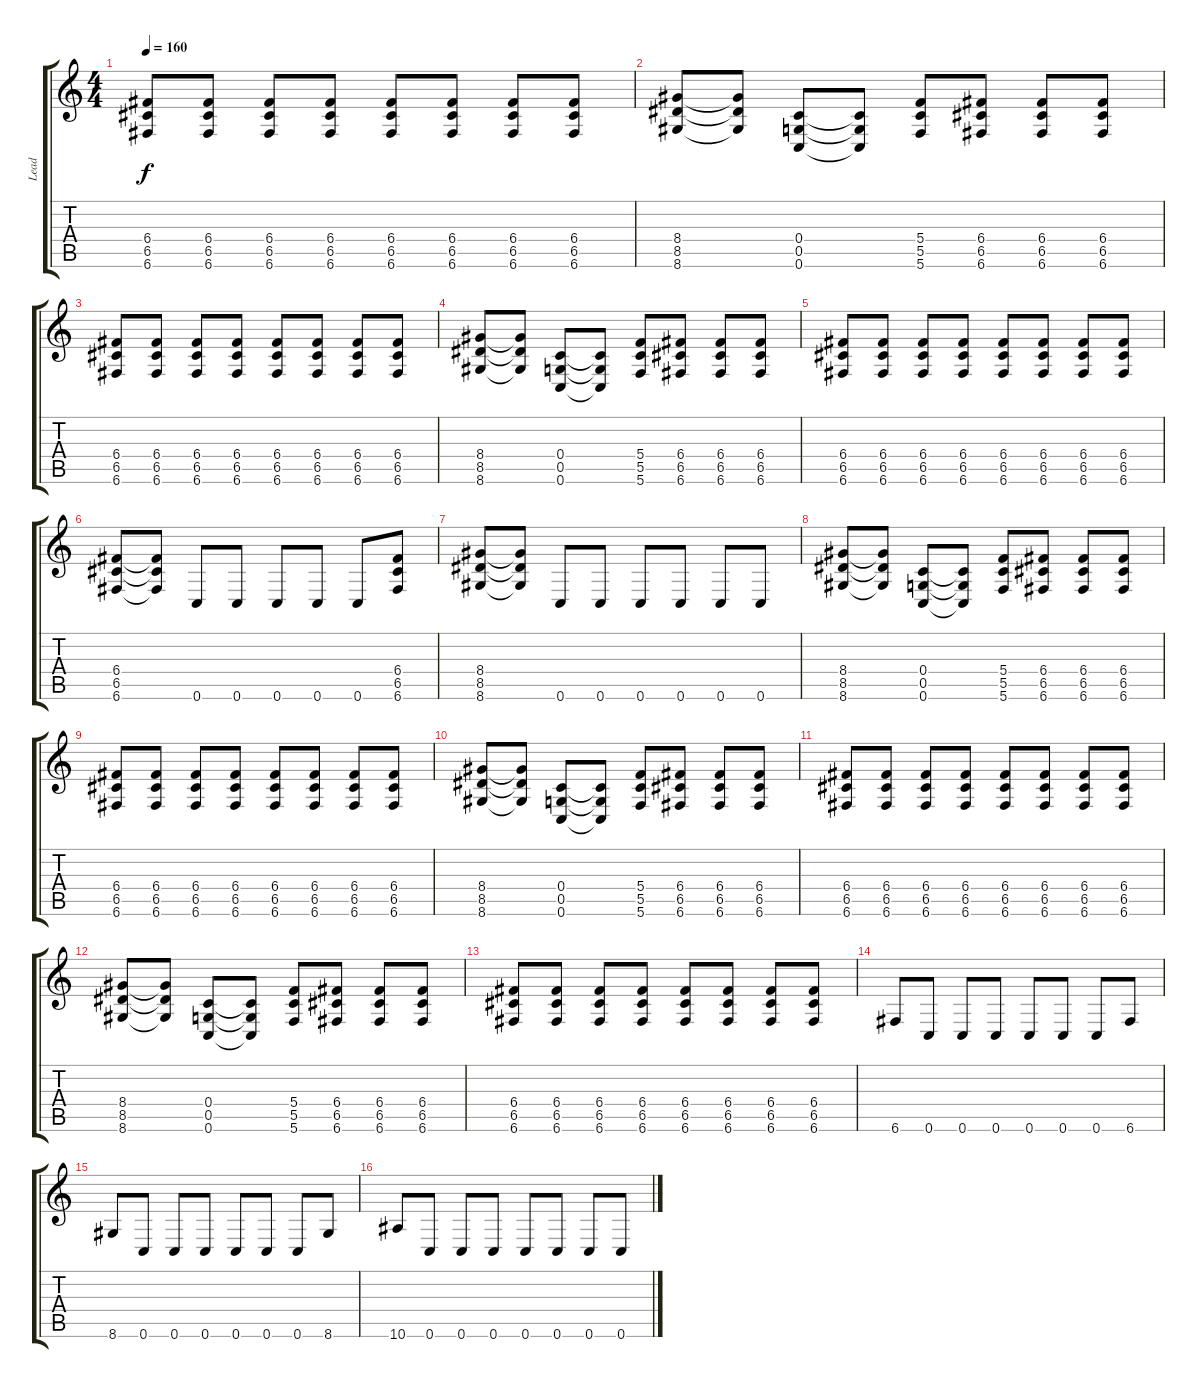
\track ("Lead" "Lead") {instrument distortionguitar}
\staff {score tabs}
\tuning (D4 A3 F3 C3 G2 C2) {hide}
\ts (4 4)
\tempo 160
\clef g2
\ks c
(6.4 6.5 6.6).8{dy f} (6.4 6.5 6.6).8 (6.4 6.5 6.6).8 (6.4 6.5 6.6).8 (6.4 6.5 6.6).8 (6.4 6.5 6.6).8 (6.4 6.5 6.6).8 (6.4 6.5 6.6).8 |
(8.4 8.5 8.6).8 (8.4{t} 8.5{t} 8.6{t}).8 (0.4 0.5 0.6).8 (0.4{t} 0.5{t} 0.6{t}).8 (5.4 5.5 5.6).8 (6.4 6.5 6.6).8 (6.4 6.5 6.6).8 (6.4 6.5 6.6).8 |
(6.4 6.5 6.6).8 (6.4 6.5 6.6).8 (6.4 6.5 6.6).8 (6.4 6.5 6.6).8 (6.4 6.5 6.6).8 (6.4 6.5 6.6).8 (6.4 6.5 6.6).8 (6.4 6.5 6.6).8 |
(8.4 8.5 8.6).8 (8.4{t} 8.5{t} 8.6{t}).8 (0.4 0.5 0.6).8 (0.4{t} 0.5{t} 0.6{t}).8 (5.4 5.5 5.6).8 (6.4 6.5 6.6).8 (6.4 6.5 6.6).8 (6.4 6.5 6.6).8 |
(6.4 6.5 6.6).8 (6.4 6.5 6.6).8 (6.4 6.5 6.6).8 (6.4 6.5 6.6).8 (6.4 6.5 6.6).8 (6.4 6.5 6.6).8 (6.4 6.5 6.6).8 (6.4 6.5 6.6).8 |
(6.4 6.5 6.6).8 (6.4{t} 6.5{t} 6.6{t}).8 0.6.8 0.6.8 0.6.8 0.6.8 0.6.8 (6.4 6.5 6.6).8 |
(8.4 8.5 8.6).8 (8.4{t} 8.5{t} 8.6{t}).8 0.6.8 0.6.8 0.6.8 0.6.8 0.6.8 0.6.8 |
(8.4 8.5 8.6).8 (8.4{t} 8.5{t} 8.6{t}).8 (0.4 0.5 0.6).8 (0.4{t} 0.5{t} 0.6{t}).8 (5.4 5.5 5.6).8 (6.4 6.5 6.6).8 (6.4 6.5 6.6).8 (6.4 6.5 6.6).8 |
(6.4 6.5 6.6).8 (6.4 6.5 6.6).8 (6.4 6.5 6.6).8 (6.4 6.5 6.6).8 (6.4 6.5 6.6).8 (6.4 6.5 6.6).8 (6.4 6.5 6.6).8 (6.4 6.5 6.6).8 |
(8.4 8.5 8.6).8 (8.4{t} 8.5{t} 8.6{t}).8 (0.4 0.5 0.6).8 (0.4{t} 0.5{t} 0.6{t}).8 (5.4 5.5 5.6).8 (6.4 6.5 6.6).8 (6.4 6.5 6.6).8 (6.4 6.5 6.6).8 |
(6.4 6.5 6.6).8 (6.4 6.5 6.6).8 (6.4 6.5 6.6).8 (6.4 6.5 6.6).8 (6.4 6.5 6.6).8 (6.4 6.5 6.6).8 (6.4 6.5 6.6).8 (6.4 6.5 6.6).8 |
(8.4 8.5 8.6).8 (8.4{t} 8.5{t} 8.6{t}).8 (0.4 0.5 0.6).8 (0.4{t} 0.5{t} 0.6{t}).8 (5.4 5.5 5.6).8 (6.4 6.5 6.6).8 (6.4 6.5 6.6).8 (6.4 6.5 6.6).8 |
(6.4 6.5 6.6).8 (6.4 6.5 6.6).8 (6.4 6.5 6.6).8 (6.4 6.5 6.6).8 (6.4 6.5 6.6).8 (6.4 6.5 6.6).8 (6.4 6.5 6.6).8 (6.4 6.5 6.6).8 |
6.6.8 0.6.8 0.6.8 0.6.8 0.6.8 0.6.8 0.6.8 6.6.8 |
8.6.8 0.6.8 0.6.8 0.6.8 0.6.8 0.6.8 0.6.8 8.6.8 |
10.6.8 0.6.8 0.6.8 0.6.8 0.6.8 0.6.8 0.6.8 0.6.8
